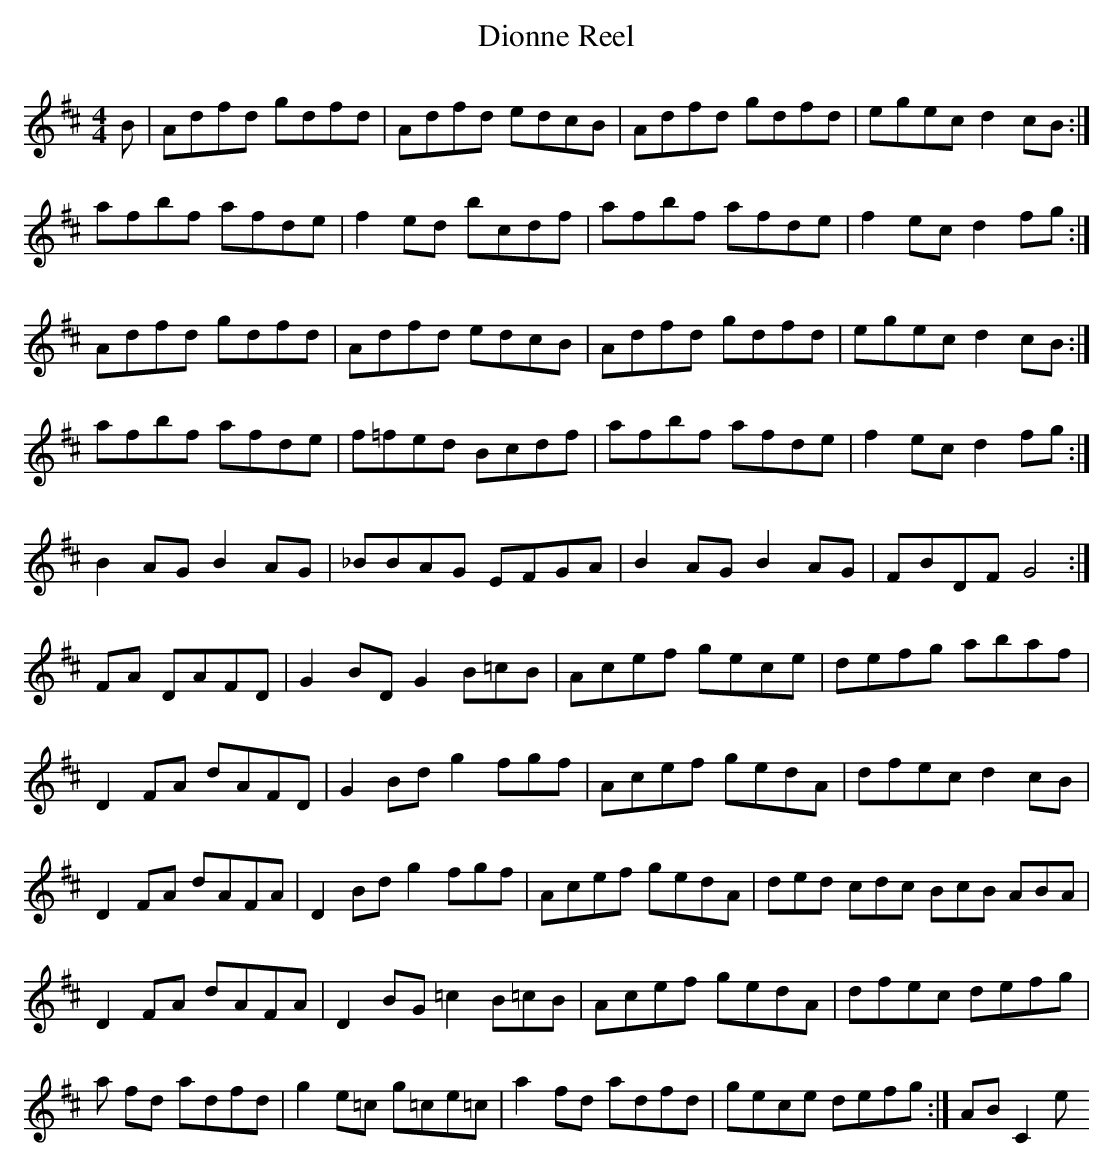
X:1
T:Dionne Reel
M:4/4
L:1/8
K:D
B | Adfd gdfd | Adfd edcB | Adfd gdfd | egec d2 cB :|!/
afbf afde | f2 ed bcdf | afbf afde | f2 ec d2 fg :|!/
Adfd gdfd | Adfd edcB | Adfd gdfd | egec d2 cB:|!/
afbf afde | f=fed Bcdf | afbf afde | f2 ec d2 fg :|!/
B2 AG B2 AG | _BBAG EFGA | B2 AG B2 AG | FBDF G4 :|!/
2FA DAFD | G2 BD G2 3B=cB| Acef gece | defg abaf | D2 FA dAFD | G2 Bd g2
 3fgf |
Acef gedA | dfec d2 cB | D2 FA dAFA | D2 Bd g2 3fgf | Acef gedA | 3ded 3
cdc 3BcB 3ABA |
D2 FA dAFA | D2 BG =c2 3B=cB | Acef gedA | dfec defg |
a fd adfd | g2 e=c g=ce=c | a2 fd adfd | gece defg :|
ABC2Win  Version 2.1 i on 16/05/2000
